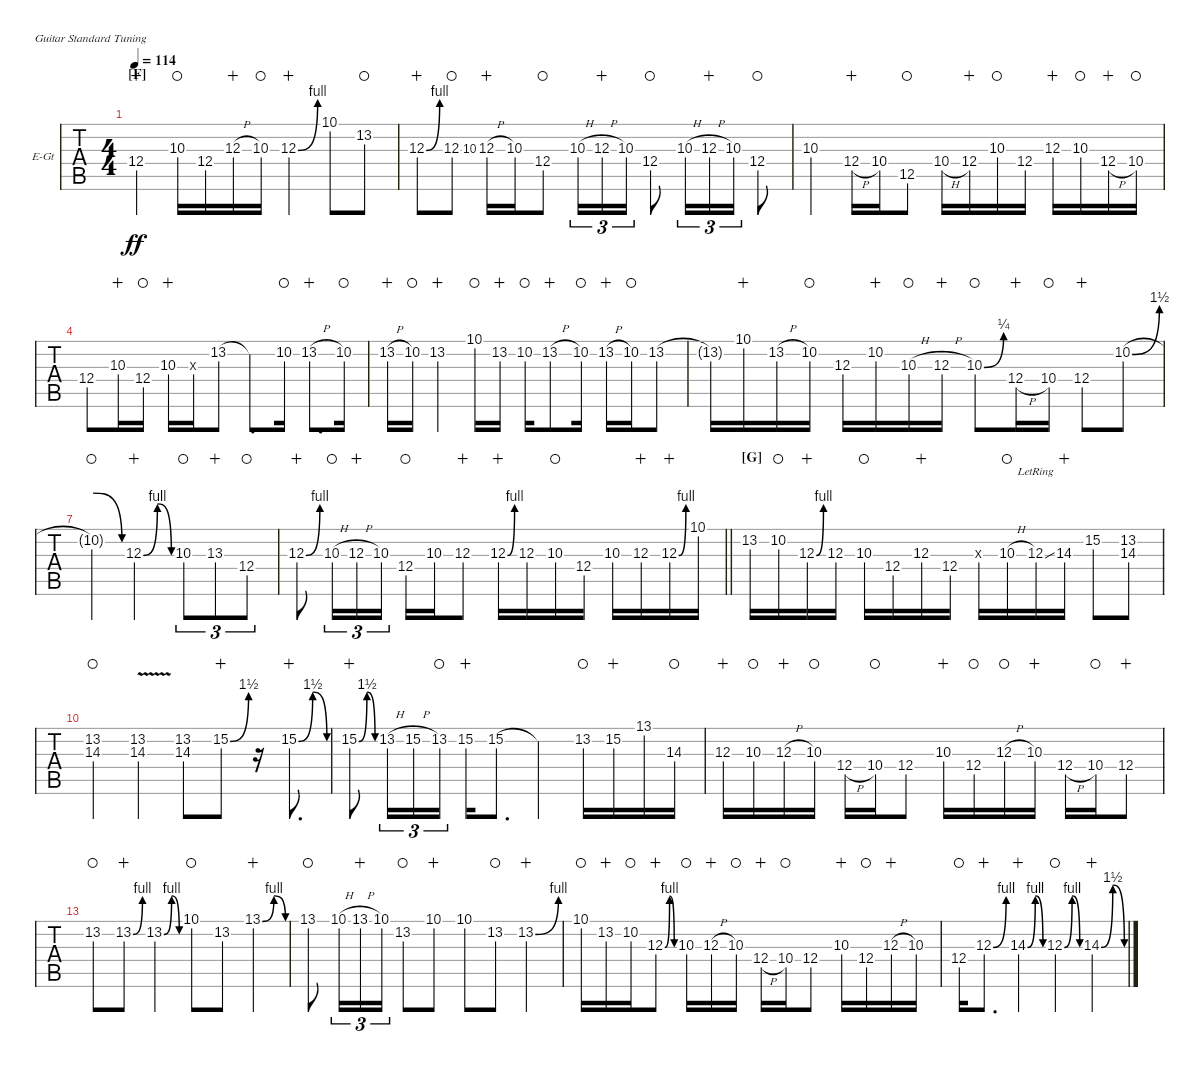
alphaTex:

\bracketExtendMode nobrackets
\firstSystemTrackNameOrientation horizontal
\otherSystemsTrackNameOrientation horizontal
\defaultBarNumberDisplay FirstOfSystem
\track ("Guitar" "E-Gt") {instrument overdrivenguitar}
\staff {tabs}
\tuning (E4 B3 G3 D3 A2 E2)
\ts (4 4)
\section ("F" "")
\tempo 114
\clef g2
\ks c
12.4.4{dy ff wahc} 10.3.16{waho} 12.4.16 12.3{h}.16{wahc} 10.3.16{waho} 12.3{be (bend 0 0 60 4)}.4{wahc} 10.1.8 13.2.8{waho} |
12.3{be (bend 0 0 60 4)}.8{wahc} 12.3.8{waho} 10.3.8{gr} 12.3{h}.16{wahc} 10.3.16 12.4.8{waho} 10.3{h}.16{tu (3 2)} 12.3{h}.16{tu (3 2) wahc} 10.3.16{tu (3 2)} 12.4.8{waho} 10.3{h}.16{tu (3 2)} 12.3{h}.16{tu (3 2) wahc} 10.3.16{tu (3 2)} 12.4.8{waho} |
10.3.4 12.4{h}.16{wahc} 10.4.16 12.5.8{waho} 10.4{h}.16 12.4.16{wahc} 10.3.16{waho} 12.4.16 12.3.16{wahc} 10.3.16{waho} 12.4{h}.16{wahc} 10.4.16{waho} |
12.4.8 10.3.16{wahc} 12.4.16{waho} 10.3.16{wahc} 0.3{x}.16 13.2.8 13.2{t}.8{d} 10.2.16{waho} 13.2{h}.8{d wahc} 10.2.16{waho} |
13.2{h}.16{wahc} 10.2.16{waho} 13.2.4{wahc} 10.1.16{waho} 13.2.16{wahc} 10.2.16{waho} 13.2{h}.8{wahc} 10.2.16{waho} 13.2{h}.16{wahc} 10.2.16{waho} 13.2.8 |
13.2{t}.16 10.1.16{wahc} 13.2{h}.16 10.2.16{waho} 12.3.16 10.2.16{wahc} 10.3{h}.16{waho} 12.3{h}.16{wahc} 10.3{be (bend 0 0 60 1)}.8{waho} 12.4{h}.16{wahc} 10.4.16{waho} 12.4.8{wahc} 10.2{be (bend 0 0 60 6)}.8 |
10.2{be (release 0 6 60 0) t}.4{waho} 12.3{be (bendrelease 0 0 30 4 30 4 60 0)}.2{wahc} 10.3.8{tu (3 2) waho} 13.3.8{tu (3 2) wahc} 12.4.8{tu (3 2) waho} |
\barLineRight lightlight
12.3{be (bend 0 0 60 4)}.8{wahc} 10.3{h}.16{tu (3 2) waho} 12.3{h}.16{tu (3 2) wahc} 10.3.16{tu (3 2)} 12.4.16{waho} 10.3.16 12.3.8{wahc} 12.3{be (bend 0 0 60 4)}.16{wahc} 12.3.16 10.3.16{waho} 12.4.16 10.3.16 12.3.16{wahc} 12.3{be (bend 0 0 60 4)}.16{wahc} 10.1.16 |
\section ("G" "")
13.2.16 10.2.16{waho} 12.3{be (bend 0 0 60 4)}.16{wahc} 12.3.16 10.3.16{waho} 12.4.16 12.3.16{wahc} 12.4.16 0.3{x}.16 10.3{h}.16{waho} 12.3{ss lr}.16 14.3.16{wahc} 15.2.8 (13.2 14.3).8 |
(13.2 14.3).4{waho} (13.2{v} 14.3{v}).4 (13.2 14.3).8 15.2{be (bend 0 0 60 6)}.8{wahc} r.16 15.2{be (bendrelease 0 0 30 6 30 6 60 0)}.8{d wahc} |
15.2{be (bendrelease 0 0 30 6 30 6 60 0)}.8{wahc} 13.2{h}.16{tu (3 2)} 15.2{h}.16{tu (3 2)} 13.2.16{tu (3 2) waho} 15.2.16{wahc} 15.2.8{d} 15.2{t}.4 13.2.16{waho} 15.2.16{wahc} 13.1.16 14.3.16{waho} |
12.3.16{wahc} 10.3.16{waho} 12.3{h}.16{wahc} 10.3.16{waho} 12.4{h}.16 10.4.16{waho} 12.4.8 10.3.16{wahc} 12.4.16{waho} 12.3{h}.16{waho} 10.3.16{wahc} 12.4{h}.16 10.4.16{waho} 12.4.8{wahc} |
13.2.8{waho} 13.2{be (bend 0 0 60 4)}.8{wahc} 13.2{be (bendrelease 0 0 30 4 30 4 60 0)}.4 10.1.8{waho} 13.2.8 13.1{be (bendrelease 0 0 30 4 30 4 60 0)}.4{wahc} |
13.1.8{waho} 10.1{h}.16{tu (3 2)} 13.1{h}.16{tu (3 2) wahc} 10.1.16{tu (3 2)} 13.2.8{waho} 10.1.8{wahc} 10.1.8 13.2.8{waho} 13.2{be (bend 0 0 60 4)}.4{wahc} |
10.1.16{waho} 13.2.16{wahc} 10.2.16{waho} 12.3{be (bendrelease 0 0 30 4 30 4 60 0)}.8{wahc} 10.3.16{waho} 12.3{h}.16{wahc} 10.3.16{waho} 12.4{h}.16{wahc} 10.4.16{waho} 12.4.8 10.3.16{wahc} 12.4.16{waho} 12.3{h}.16{wahc} 10.3.16 |
12.4.16{waho} 12.3{be (bend 0 0 60 4)}.8{d wahc} 14.3{be (bendrelease 0 0 30 4 30 4 60 0)}.4{wahc} 12.3{be (bendrelease 0 0 30 4 30 4 60 0)}.4{waho} 14.3{be (bendrelease 0 0 30 6 30 6 60 0)}.4{wahc}
